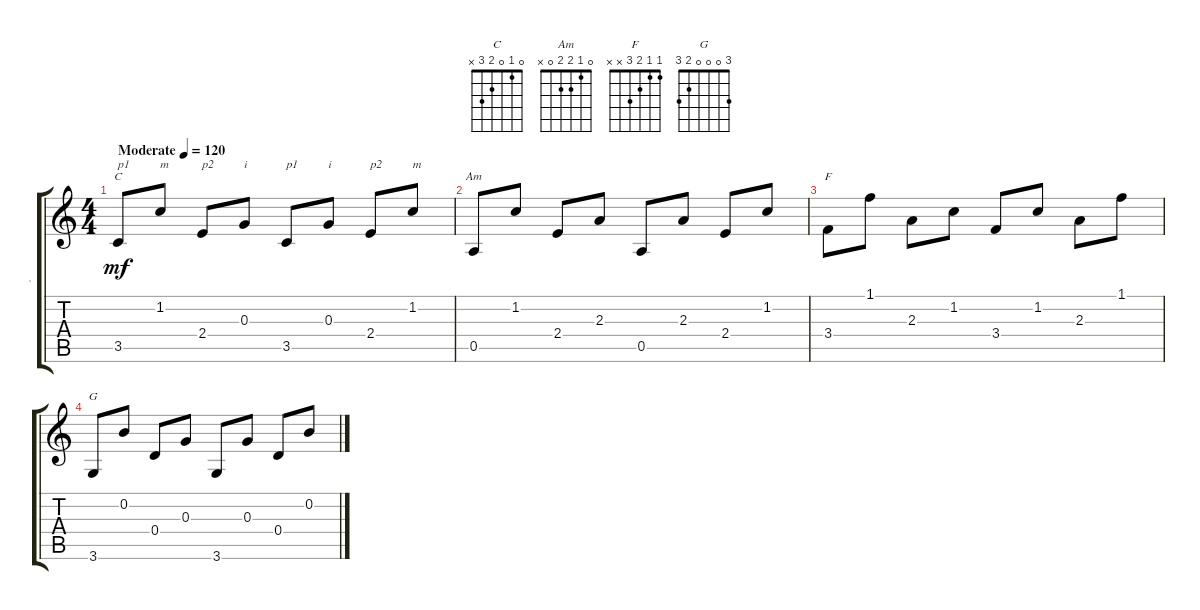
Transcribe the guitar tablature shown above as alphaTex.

\track ("." ".") {instrument acousticguitarnylon}
\staff {score tabs}
\tuning (E4 B3 G3 D3 A2 E2) {hide}
\chord ("C" 0 1 0 2 3 x)
\chord ("Am" 0 1 2 2 0 x)
\chord ("F" 1 1 2 3 x x)
\chord ("G" 3 0 0 0 2 3)
\ts (4 4)
\tempo (120 "Moderate")
\clef g2
\ks c
3.5.8{ch "C" txt "p1" dy mf instrument acousticguitarnylon} 1.2.8{txt "m"} 2.4.8{txt "p2"} 0.3.8{txt "i"} 3.5.8{txt "p1"} 0.3.8{txt "i"} 2.4.8{txt "p2"} 1.2.8{txt "m"} |
0.5.8{ch "Am"} 1.2.8 2.4.8 2.3.8 0.5.8 2.3.8 2.4.8 1.2.8 |
3.4.8{ch "F"} 1.1.8 2.3.8 1.2.8 3.4.8 1.2.8 2.3.8 1.1.8 |
3.6.8{ch "G"} 0.2.8 0.4.8 0.3.8 3.6.8 0.3.8 0.4.8 0.2.8
